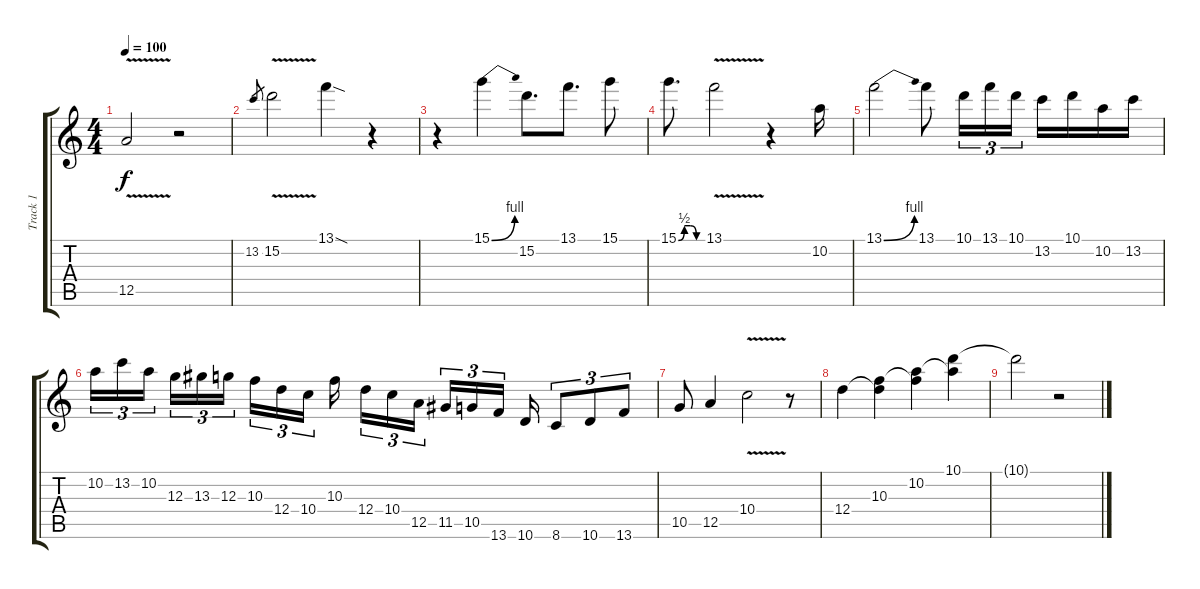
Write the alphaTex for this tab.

\track ("Track 1" "Track 1") {instrument overdrivenguitar}
\staff {score tabs}
\tuning (E4 B3 G3 D3 A2 E2) {hide}
\ts (4 4)
\tempo 100
\clef g2
\ks c
12.5{v}.2{dy f} r.2 |
13.2.8{gr} 15.2{v}.2 13.1{sod}.4 r.4 |
r.4 15.1{be (bend 0 0 60 4)}.4 15.2.8{d} 13.1.8{d} 15.1.8 |
15.1{be (custom 0 0 15 2 30 2 45 0 60 0)}.8{d} 13.1{v}.2 r.4 10.2.16 |
13.1{be (bend 0 0 60 4)}.2 13.1.8 10.1.16{tu (3 2)} 13.1.16{tu (3 2)} 10.1.16{tu (3 2)} 13.2.16 10.1.16 10.2.16 13.2.16 |
10.2.16{tu (3 2)} 13.2.16{tu (3 2)} 10.2.16{tu (3 2) beam splitsecondary} 12.3.16{tu (3 2)} 13.3.16{tu (3 2)} 12.3.16{tu (3 2)} 10.3.16{tu (3 2)} 12.4.16{tu (3 2)} 10.4.16{tu (3 2) beam splitsecondary} 10.3.16{beam splitsecondary} 12.4.16{tu (3 2)} 10.4.16{tu (3 2)} 12.5.16{tu (3 2) beam splitsecondary} 11.5.16{tu (3 2)} 10.5.16{tu (3 2)} 13.6.16{tu (3 2) beam splitsecondary} 10.6.16 8.6.8{tu (3 2)} 10.6.8{tu (3 2)} 13.6.8{tu (3 2)} |
10.5.8 12.5.4 10.4{v}.2 r.8 |
12.4.4 (10.3 12.4{t}).4 (10.2 10.3{t}).4 (10.1 10.2{t}).4 |
10.1{t}.2 r.2
